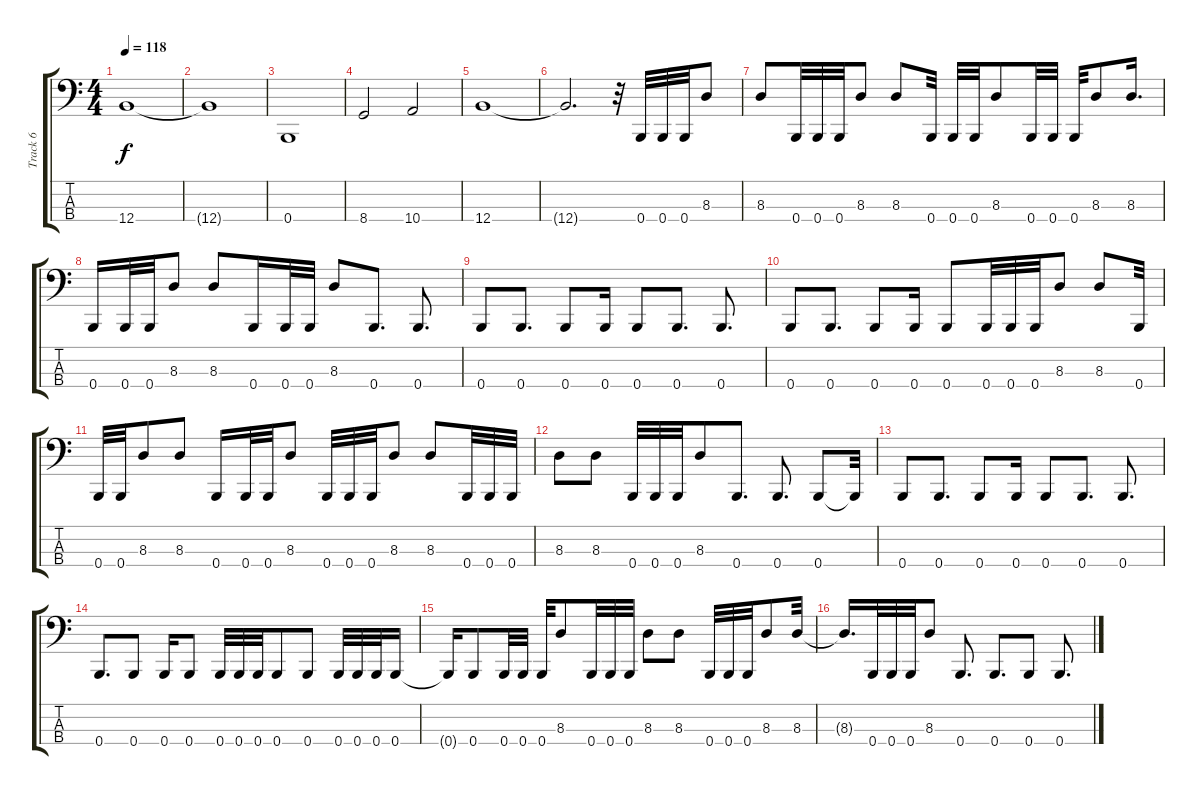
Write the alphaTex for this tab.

\track ("Track 6" "Track 6") {instrument electricbassfinger}
\staff {score tabs}
\tuning (E2 B1 Gb1 B0) {hide}
\ts (4 4)
\tempo 118
\clef f4
\ks c
12.4.1{dy f} |
12.4{t}.1 |
0.4.1 |
8.4.2 10.4.2 |
12.4.1 |
12.4{t}.2{d} r.32 0.4.32 0.4.32 0.4.32 8.3.8 |
8.3.8 0.4.32 0.4.32 0.4.32 8.3.8 8.3.8 0.4.32 0.4.32 0.4.32 8.3.8 0.4.32 0.4.32 0.4.32 8.3.8 8.3.16{d} |
0.4.16 0.4.32 0.4.32 8.3.8 8.3.8 0.4.16 0.4.32 0.4.32 8.3.8 0.4.8{d} 0.4.8{d} |
0.4.8 0.4.8{d} 0.4.8 0.4.16 0.4.8 0.4.8{d} 0.4.8{d} |
0.4.8 0.4.8{d} 0.4.8 0.4.16 0.4.8 0.4.32 0.4.32 0.4.32 8.3.8 8.3.8 0.4.32 |
0.4.32 0.4.32 8.3.8 8.3.8 0.4.16 0.4.32 0.4.32 8.3.8 0.4.32 0.4.32 0.4.32 8.3.8 8.3.8 0.4.32 0.4.32 0.4.32 |
8.3.8 8.3.8 0.4.32 0.4.32 0.4.32 8.3.8 0.4.8{d} 0.4.8{d} 0.4.8 0.4{t}.32 |
0.4.8 0.4.8{d} 0.4.8 0.4.16 0.4.8 0.4.8{d} 0.4.8{d} |
0.4.8{d} 0.4.8 0.4.16 0.4.8 0.4.32 0.4.32 0.4.32 0.4.8 0.4.8 0.4.32 0.4.32 0.4.32 0.4.16 |
0.4{t}.16 0.4.8 0.4.32 0.4.32 0.4.32 8.3.8 0.4.32 0.4.32 0.4.32 8.3.8 8.3.8 0.4.32 0.4.32 0.4.32 8.3.8 8.3.32 |
8.3{t}.16{d} 0.4.32 0.4.32 0.4.32 8.3.8 0.4.8{d} 0.4.8{d} 0.4.8 0.4.8{d}
